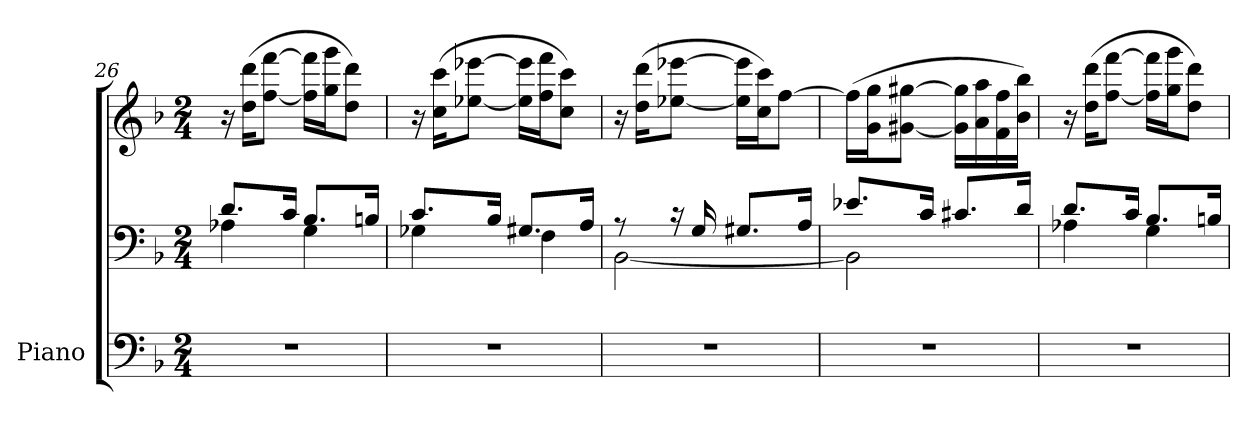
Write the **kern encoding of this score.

**kern	**kern	**kern
*part1	*part1	*part1
*staff3	*staff2	*staff1
*I"Piano	*	*
*I'Pno.	*	*
!!LO:LB:g=z
*clefF4	*clefF4	*clefG2
*k[b-]	*k[b-]	*k[b-]
*M2/4	*M2/4	*M2/4
=26	=26	=26
*	*^	*
2r	8.d/L	4A-X\	16r
.	.	.	(>16dd\ 16ddd\KL
.	.	.	[8ff\ [8fff\J
.	16c/Jk	.	.
.	8.B-/L	4G\	16ff\] 16fff\]LL
.	.	.	16gg\ 16ggg\J
.	.	.	8dd\ 8ddd\J)
.	16Bn/Jk	.	.
=27	=27	=27	=27
2r	8.c/L	4G-X\	16r
.	.	.	(>16cc\ 16ccc\KL
.	.	.	[8ee-X\ [8eee-X\J
.	16B-/Jk	.	.
.	8.G#X/L	4F\	16ee-\] 16eee-\]LL
.	.	.	16ff\ 16fff\J
.	.	.	8cc\ 8ccc\J)
.	16A/Jk	.	.
=28	=28	=28	=28
2r	8r	[2BB-\	16r
.	.	.	(>16dd\ 16ddd\KL
.	16r	.	[8ee-X\ [8eee-X\J
.	16G/	.	.
.	8.G#X/L	.	16ee-\] 16eee-\]LL
.	.	.	16cc\ 16ccc\J)
.	.	.	[8ff\J
.	16A/Jk	.	.
=29	=29	=29	=29
2r	8.e-X/L	2BB-\]	(>16ff\LL]
.	.	.	16g\ 16gg\J
.	.	.	[8g#X\ [8gg#X\J
.	16c/Jk	.	.
.	8.c#X/L	.	16g#\] 16gg#\]LL
.	.	.	16a\ 16aa\
.	.	.	16f\ 16ff\
.	16d/Jk	.	16b-\ 16bb-\JJ)
=30	=30	=30	=30
2r	8.d/L	4A-X\	16r
.	.	.	(>16dd\ 16ddd\KL
.	.	.	[8ff\ [8fff\J
.	16c/Jk	.	.
.	8.B-/L	4G\	16ff\] 16fff\]LL
.	.	.	16gg\ 16ggg\J
.	.	.	8dd\ 8ddd\J)
.	16Bn/Jk	.	.
*	*v	*v	*
=	=	=
*-	*-	*-
